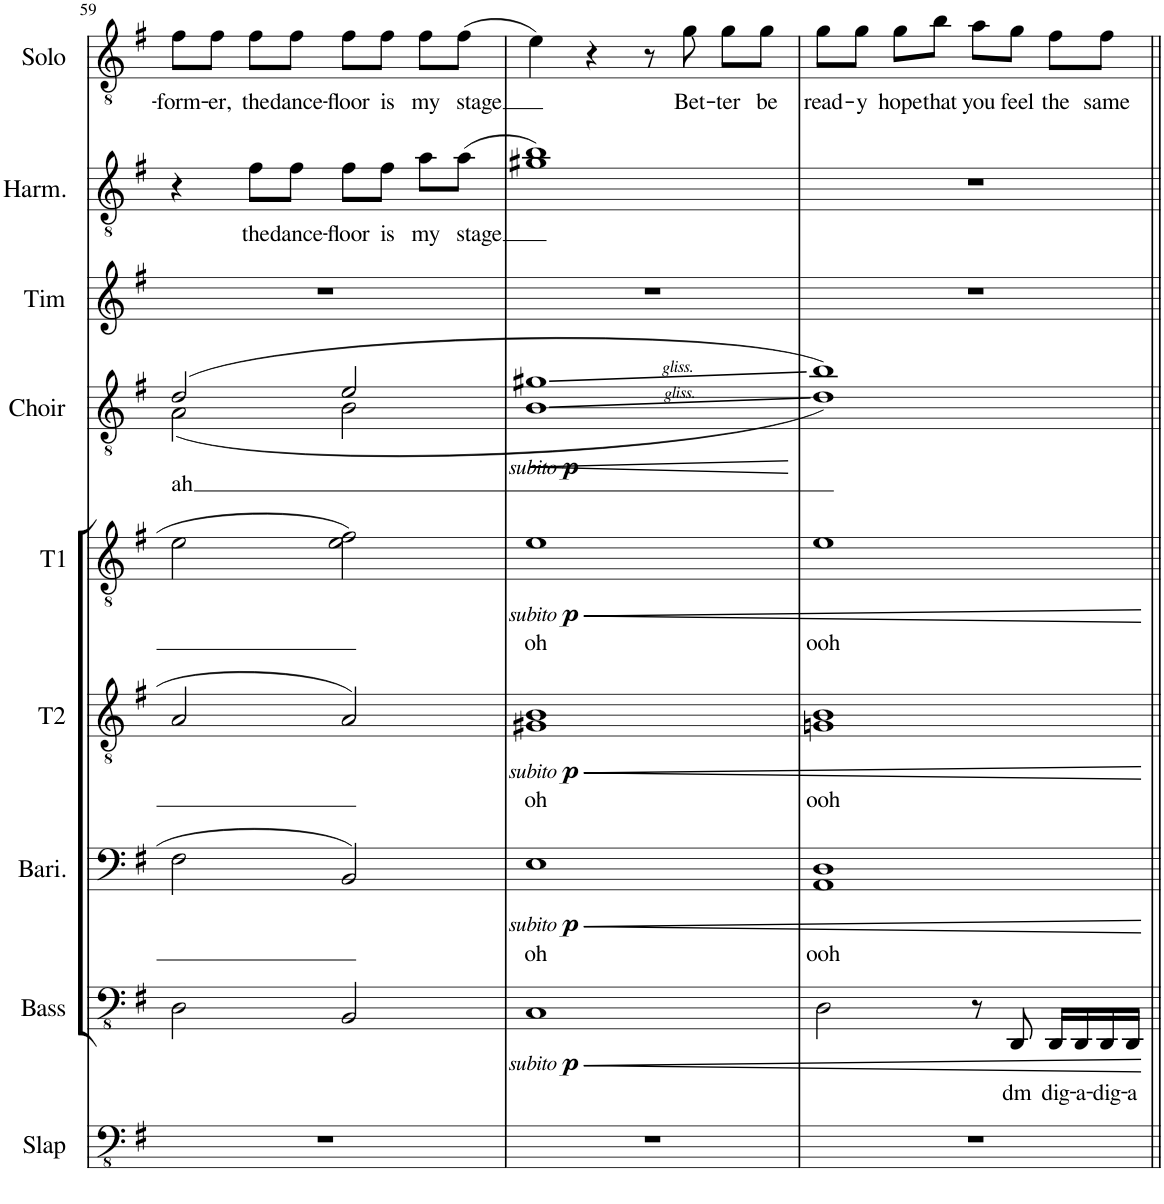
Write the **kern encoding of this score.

**kern	**kern	**text	**dynam	**kern	**text	**dynam	**kern	**text	**dynam	**kern	**text	**dynam	**kern	**text	**dynam	**kern	**kern	**text	**kern	**text
*part9	*part8	*part8	*part8	*part7	*part7	*part7	*part6	*part6	*part6	*part5	*part5	*part5	*part4	*part4	*part4	*part3	*part2	*part2	*part1	*part1
*staff9	*staff8	*staff8	*staff8	*staff7	*staff7	*staff7	*staff6	*staff6	*staff6	*staff5	*staff5	*staff5	*staff4	*staff4	*staff4	*staff3	*staff2	*staff2	*staff1	*staff1
*I"Slap Bass	*I"Bass	*	*	*I"Baritone	*	*	*I"Tenor 2	*	*	*I"Tenor 1	*	*	*I"Choir	*	*	*I"Tim	*I"Harmonies	*	*I"Solo	*
*I'Slap	*I'Bass	*	*	*I'Bari.	*	*	*I'T2	*	*	*I'T1	*	*	*I'Choir	*	*	*I'Tim	*I'Harm.	*	*I'Solo	*
!!LO:PB:g=z
*clefFv4	*clefFv4	*	*	*clefF4	*	*	*clefGv2	*	*	*clefGv2	*	*	*clefGv2	*	*	*clefG2	*clefGv2	*	*clefGv2	*
*k[f#]	*k[f#]	*	*	*k[f#]	*	*	*k[f#]	*	*	*k[f#]	*	*	*k[f#]	*	*	*k[f#]	*k[f#]	*	*k[f#]	*
*M4/4	*M4/4	*	*	*M4/4	*	*	*M4/4	*	*	*M4/4	*	*	*M4/4	*	*	*M4/4	*M4/4	*	*M4/4	*
=59	=59	=59	=59	=59	=59	=59	=59	=59	=59	=59	=59	=59	=59	=59	=59	=59	=59	=59	=59	=59
*	*	*	*	*	*	*	*	*	*	*	*	*	*^	*	*	*	*	*	*	*
!	!	!	!	!	!	!	!	!	!	!	!	!	!	!	!LO:LY:b	!	!	!	!	!	!LO:LY:b
1r	2DD\	.	.	2F#\	.	.	2A/	.	.	2e\	.	.	(2d/	(2A\	ah	.	1r	4r	.	8f#\L	-form-
!	!	!	!	!	!	!	!	!	!	!	!	!	!	!	!	!	!	!	!	!	!LO:LY:b
.	.	.	.	.	.	.	.	.	.	.	.	.	.	.	.	.	.	.	.	8f#\J	-er,
!	!	!	!	!	!	!	!	!	!	!	!	!	!	!	!	!	!	!	!LO:LY:b	!	!LO:LY:b
.	.	.	.	.	.	.	.	.	.	.	.	.	.	.	.	.	.	8f#\L	the	8f#\L	the
!	!	!	!	!	!	!	!	!	!	!	!	!	!	!	!	!	!	!	!LO:LY:b	!	!LO:LY:b
.	.	.	.	.	.	.	.	.	.	.	.	.	.	.	.	.	.	8f#\J	dance-	8f#\J	dance-
!	!	!	!	!	!	!	!	!	!	!	!	!	!	!	!	!	!	!	!LO:LY:b	!	!LO:LY:b
.	2BBB/	.	.	2BB/	.	.	2A/	.	.	2e\ 2f#\	.	.	2e/	2B\	.	.	.	8f#\L	-floor	8f#\L	-floor
!	!	!	!	!	!	!	!	!	!	!	!	!	!	!	!	!	!	!	!LO:LY:b	!	!LO:LY:b
.	.	.	.	.	.	.	.	.	.	.	.	.	.	.	.	.	.	8f#\J	is	8f#\J	is
!	!	!	!	!	!	!	!	!	!	!	!	!	!	!	!	!	!	!	!LO:LY:b	!	!LO:LY:b
.	.	.	.	.	.	.	.	.	.	.	.	.	.	.	.	.	.	8a\L	my	8f#\L	my
!	!	!	!	!	!	!	!	!	!	!	!	!	!	!	!	!	!	!	!LO:LY:b	!	!LO:LY:b
.	.	.	.	.	.	.	.	.	.	.	.	.	.	.	.	.	.	(8a\J	stage	(8f#\J	stage
=60	=60	=60	=60	=60	=60	=60	=60	=60	=60	=60	=60	=60	=60	=60	=60	=60	=60	=60	=60	=60	=60
!	!	!	!LO:HP:b	!	!LO:LY:b	!LO:HP:b	!	!LO:LY:b	!LO:HP:b	!	!LO:LY:b	!LO:HP:b	!	!	!	!LO:HP:b	!	!	!	!	!
!	!	!	!LO:DY:n=1:b	!	!	!	!	!	!	!	!	!	!	!	!	!	!	!	!	!	!
!	!	!	!LO:DY:n=2:b	!	!	!LO:DY:n=1:b	!	!	!	!	!	!	!	!	!	!	!	!	!	!	!
!	!	!	!	!	!	!LO:DY:n=2:b	!	!	!LO:DY:n=1:b	!	!	!	!	!	!	!	!	!	!	!	!
!	!	!	!	!	!	!	!	!	!LO:DY:n=2:b	!	!	!LO:DY:n=1:b	!	!	!	!	!	!	!	!	!
!	!	!	!	!	!	!	!	!	!	!	!	!LO:DY:n=2:b	!	!	!	!LO:DY:n=1:b	!	!	!	!	!
!	!	!	!	!	!	!	!	!	!	!	!	!	!	!	!	!LO:DY:n=2:b	!	!	!	!	!
1r	1CC	.	< other-dynamics p	1E	oh	< other-dynamics p	1G#X 1B	oh	< other-dynamics p	1e	oh	< other-dynamics p	1g#X	1B	.	< other-dynamics p	1r	1g#X 1b)	.	4e\)	.
.	.	.	.	.	.	.	.	.	.	.	.	.	.	.	.	.	.	.	.	4r	.
.	.	.	.	.	.	.	.	.	.	.	.	.	.	.	.	.	.	.	.	8r	.
!	!	!	!	!	!	!	!	!	!	!	!	!	!	!	!	!	!	!	!	!	!LO:LY:b
.	.	.	.	.	.	.	.	.	.	.	.	.	.	.	.	.	.	.	.	8g\	Bet-
!	!	!	!	!	!	!	!	!	!	!	!	!	!	!	!	!	!	!	!	!	!LO:LY:b
.	.	.	.	.	.	.	.	.	.	.	.	.	.	.	.	.	.	.	.	8g\L	-ter
!	!	!	!	!	!	!	!	!	!	!	!	!	!	!	!	!	!	!	!	!	!LO:LY:b
.	.	.	.	.	.	.	.	.	.	.	.	.	.	.	.	.	.	.	.	8g\J	be
*	*	*	*	*	*	*	*	*	*	*	*	*	*v	*v	*	*	*	*	*	*	*
.	.	.	.	.	.	.	.	.	.	.	.	.	.	.	[	.	.	.	.	.
=61	=61	=61	=61	=61	=61	=61	=61	=61	=61	=61	=61	=61	=61	=61	=61	=61	=61	=61	=61	=61
!	!	!	!	!	!LO:LY:b	!	!	!LO:LY:b	!	!	!LO:LY:b	!	!	!	!	!	!	!	!	!LO:LY:b
*	*	*	*	*	*	*	*	*	*	*	*	*	*^	*	*	*	*	*	*	*
1r	2DD\	.	.	1AA 1D	ooh	.	1Gn 1B	ooh	.	1e	ooh	.	1b)	1d)	.	.	1r	1r	.	8g\L	read-
!	!	!	!	!	!	!	!	!	!	!	!	!	!	!	!	!	!	!	!	!	!LO:LY:b
.	.	.	.	.	.	.	.	.	.	.	.	.	.	.	.	.	.	.	.	8g\J	-y
!	!	!	!	!	!	!	!	!	!	!	!	!	!	!	!	!	!	!	!	!	!LO:LY:b
.	.	.	.	.	.	.	.	.	.	.	.	.	.	.	.	.	.	.	.	8g\L	hope
!	!	!	!	!	!	!	!	!	!	!	!	!	!	!	!	!	!	!	!	!	!LO:LY:b
.	.	.	.	.	.	.	.	.	.	.	.	.	.	.	.	.	.	.	.	8b\J	that
!	!	!	!	!	!	!	!	!	!	!	!	!	!	!	!	!	!	!	!	!	!LO:LY:b
.	8r	.	.	.	.	.	.	.	.	.	.	.	.	.	.	.	.	.	.	8a\L	you
!	!	!LO:LY:b	!	!	!	!	!	!	!	!	!	!	!	!	!	!	!	!	!	!	!LO:LY:b
.	8DDD/	dm	.	.	.	.	.	.	.	.	.	.	.	.	.	.	.	.	.	8g\J	feel
!	!	!LO:LY:b	!	!	!	!	!	!	!	!	!	!	!	!	!	!	!	!	!	!	!LO:LY:b
.	16DDD/LL	dig-	.	.	.	.	.	.	.	.	.	.	.	.	.	.	.	.	.	8f#\L	the
!	!	!LO:LY:b	!	!	!	!	!	!	!	!	!	!	!	!	!	!	!	!	!	!	!
.	16DDD/	-a-	.	.	.	.	.	.	.	.	.	.	.	.	.	.	.	.	.	.	.
!	!	!LO:LY:b	!	!	!	!	!	!	!	!	!	!	!	!	!	!	!	!	!	!	!LO:LY:b
.	16DDD/	-dig-	.	.	.	.	.	.	.	.	.	.	.	.	.	.	.	.	.	8f#\J	same
!	!	!LO:LY:b	!	!	!	!	!	!	!	!	!	!	!	!	!	!	!	!	!	!	!
.	16DDD/JJ	-a	.	.	.	.	.	.	.	.	.	.	.	.	.	.	.	.	.	.	.
*	*	*	*	*	*	*	*	*	*	*	*	*	*v	*v	*	*	*	*	*	*	*
.	.	.	[	.	.	[	.	.	[	.	.	[	.	.	.	.	.	.	.	.
=||	=||	=||	=||	=||	=||	=||	=||	=||	=||	=||	=||	=||	=||	=||	=||	=||	=||	=||	=||	=||
*-	*-	*-	*-	*-	*-	*-	*-	*-	*-	*-	*-	*-	*-	*-	*-	*-	*-	*-	*-	*-
